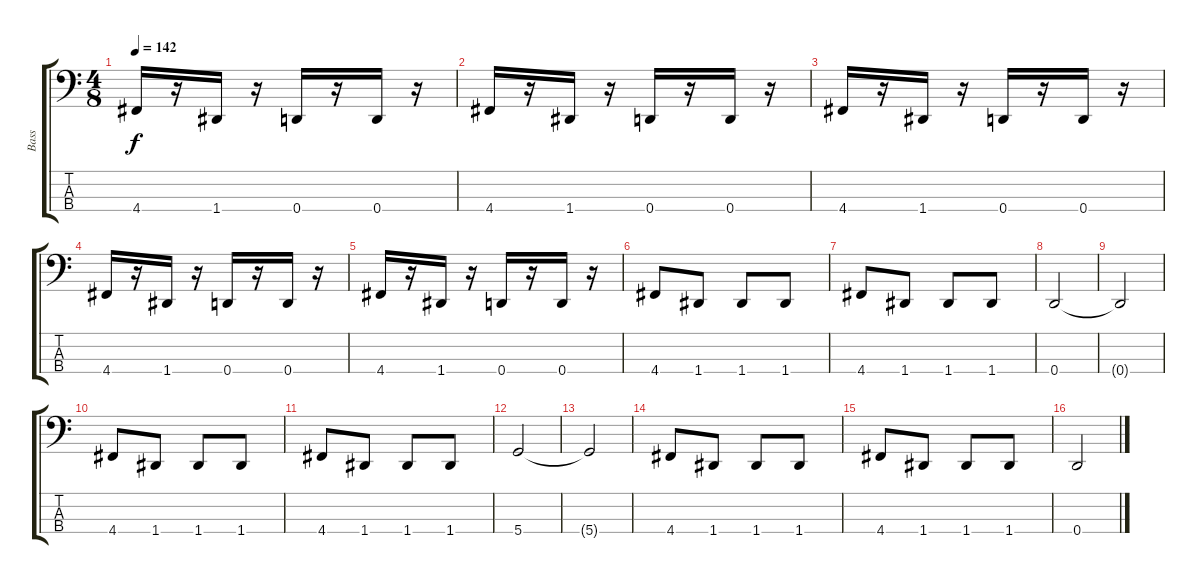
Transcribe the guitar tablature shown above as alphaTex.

\track ("Bass" "Bass") {instrument electricbassfinger}
\staff {score tabs}
\tuning (G2 D2 A1 D1) {hide}
\ts (4 8)
\tempo 142
\clef f4
\ks c
4.4.16{dy f} r.16 1.4.16 r.16 0.4.16 r.16 0.4.16 r.16 |
4.4.16 r.16 1.4.16 r.16 0.4.16 r.16 0.4.16 r.16 |
4.4.16 r.16 1.4.16 r.16 0.4.16 r.16 0.4.16 r.16 |
4.4.16 r.16 1.4.16 r.16 0.4.16 r.16 0.4.16 r.16 |
4.4.16 r.16 1.4.16 r.16 0.4.16 r.16 0.4.16 r.16 |
4.4.8 1.4.8 1.4.8 1.4.8 |
4.4.8 1.4.8 1.4.8 1.4.8 |
0.4.2 |
0.4{t}.2 |
4.4.8 1.4.8 1.4.8 1.4.8 |
4.4.8 1.4.8 1.4.8 1.4.8 |
5.4.2 |
5.4{t}.2 |
4.4.8 1.4.8 1.4.8 1.4.8 |
4.4.8 1.4.8 1.4.8 1.4.8 |
0.4.2
